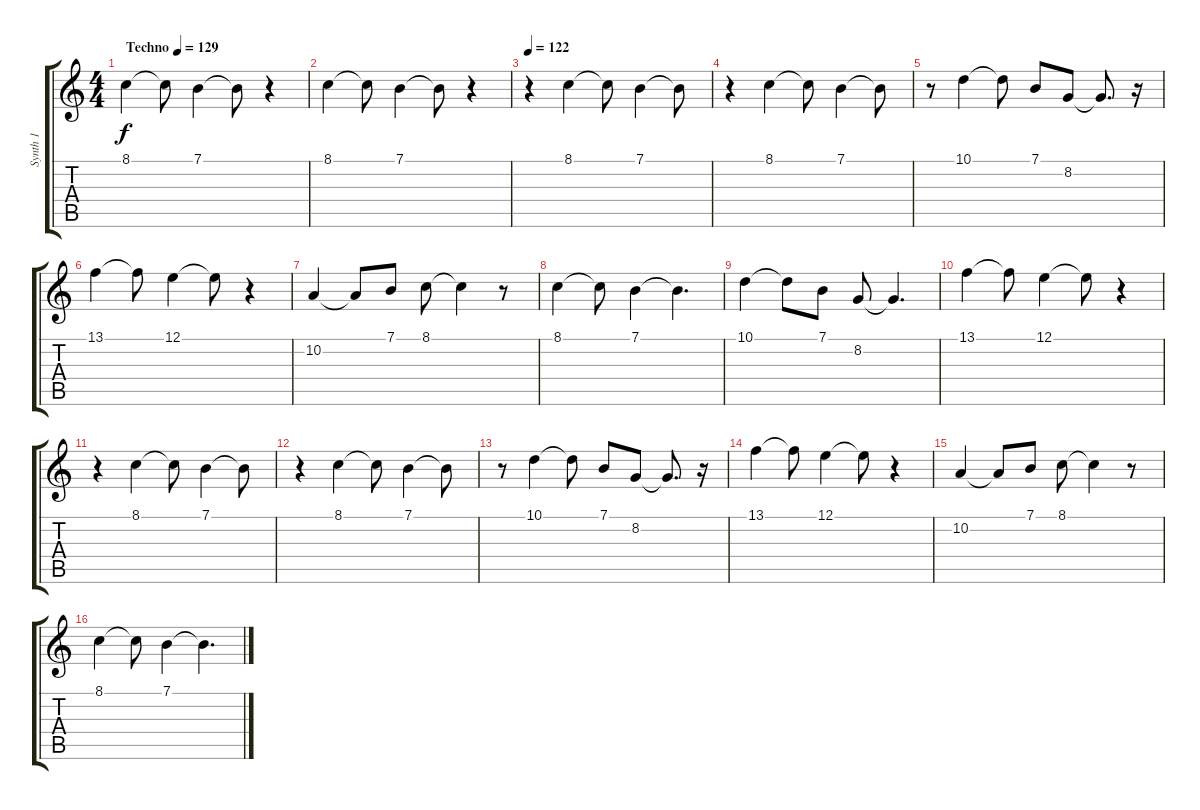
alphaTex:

\track ("Synth 1" "Synth 1") {instrument choiraahs}
\staff {score tabs}
\tuning (E4 B3 G3 D3 A2 E2) {hide}
\ts (4 4)
\tempo (129 "Techno")
\tempo 132
\tempo (129 "Techno")
\clef g2
\ks c
8.1.4{dy f instrument choiraahs} 8.1{t}.8 7.1.4 7.1{t}.8 r.4 |
8.1.4 8.1{t}.8 7.1.4 7.1{t}.8 r.4 |
\tempo 122
r.4 8.1.4 8.1{t}.8 7.1.4 7.1{t}.8 |
r.4 8.1.4 8.1{t}.8 7.1.4 7.1{t}.8 |
r.8 10.1.4 10.1{t}.8 7.1.8 8.2.8 8.2{t}.8{d} r.16 |
13.1.4 13.1{t}.8 12.1.4 12.1{t}.8 r.4 |
10.2.4 10.2{t}.8 7.1.8 8.1.8 8.1{t}.4 r.8 |
8.1.4 8.1{t}.8 7.1.4 7.1{t}.4{d} |
10.1.4 10.1{t}.8 7.1.8 8.2.8 8.2{t}.4{d} |
13.1.4 13.1{t}.8 12.1.4 12.1{t}.8 r.4 |
r.4 8.1.4 8.1{t}.8 7.1.4 7.1{t}.8 |
r.4 8.1.4 8.1{t}.8 7.1.4 7.1{t}.8 |
r.8 10.1.4 10.1{t}.8 7.1.8 8.2.8 8.2{t}.8{d} r.16 |
13.1.4 13.1{t}.8 12.1.4 12.1{t}.8 r.4 |
10.2.4 10.2{t}.8 7.1.8 8.1.8 8.1{t}.4 r.8 |
8.1.4 8.1{t}.8 7.1.4 7.1{t}.4{d}
